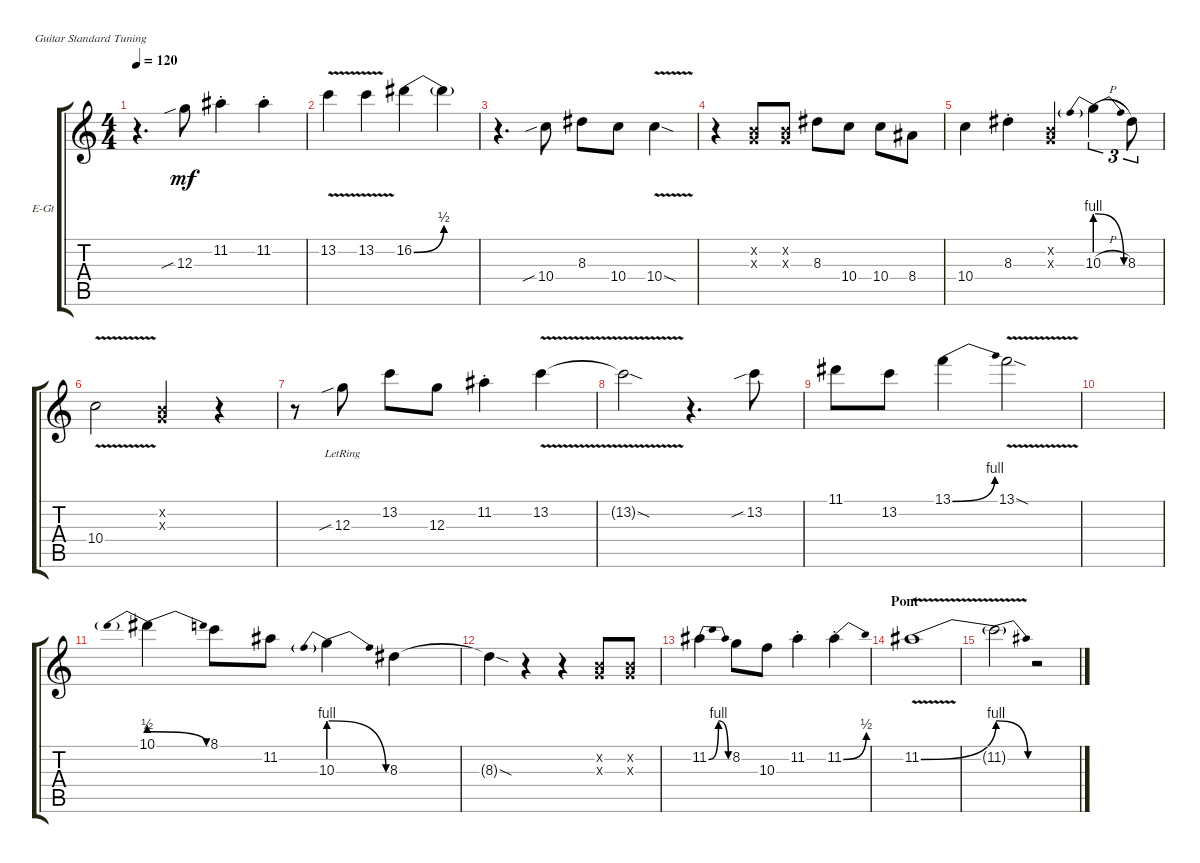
\defaultSystemsLayout 4
\bracketExtendMode groupsimilarinstruments
\firstSystemTrackNameOrientation horizontal
\otherSystemsTrackNameOrientation horizontal
\track ("Electric Guitar" "E-Gt") {multiBarRest instrument overdrivenguitar}
\staff {score tabs}
\tuning (E4 B3 G3 D3 A2 E2)
\ts (4 4)
\tempo 120
\clef g2
\ks c
r.4{d dy mf} 12.3{sib}.8 11.2{st}.4 11.2{st}.4 |
13.2{v}.4 13.2{v}.4 16.2{be (bend 0 0 60 2)}.4 16.2{be (hold 0 0 60 0) t}.4 |
r.4{d} 10.4{sib}.8 8.3.8 10.4.8 10.4{v sod}.4 |
r.4 (0.3{x} 0.2{x}).8 (0.3{x} 0.2{x}).8 8.3.8 10.4.8 10.4.8 8.4.8 |
10.4.4 8.3{st}.4 (0.2{x} 0.3{x}).4 10.3{be (prebendrelease 0 4 59.4 0) h}.4{tu (3 2)} 8.3.8{tu (3 2)} |
10.4{v}.2 (0.2{x} 0.3{x}).4 r.4 |
r.8 12.3{sib lr}.8 13.2.8 12.3.8 11.2{st}.4 13.2{v}.4 |
13.2{v sod t}.2 r.4{d} 13.2{sib}.8 |
11.1.8 13.2.8 13.1{be (bend 0 0 15 4)}.4 13.1{v sod}.2 |
|
10.1{be (prebendrelease 0 2 30 0)}.4 8.1.8 11.2.8 10.3{be (prebendrelease 0 4 30.599999999999998 0)}.4 8.3.4 |
8.3{sod t}.4 r.4 r.4 (0.3{x} 0.2{x}).8 (0.2{x} 0.3{x}).8 |
11.2{be (bendrelease 0 0 30 4 30 4 59.4 0)}.4 8.2.8 10.3.8 11.2{st}.4 11.2{be (bend 0 0 15.6 2) st}.4 |
\section ("" "Pont")
11.2{be (bend 0 0 15 4) v}.1 |
11.2{be (release 0 4 59.4 0) v t}.2 r.2
